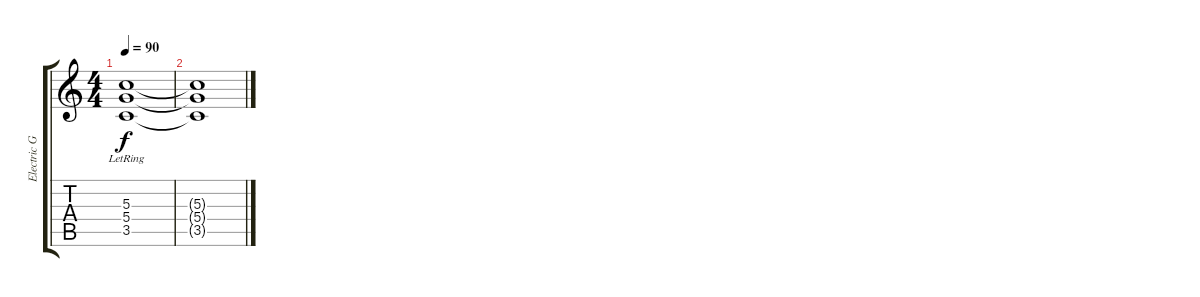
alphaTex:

\track ("Electric Guitar" "Electric G") {instrument distortionguitar}
\staff {score tabs}
\tuning (E4 B3 G3 D3 A2 E2) {hide}
\ts (4 4)
\tempo 90
\clef g2
\ks c
(5.3 5.4 3.5{lr}).1{dy f} |
(5.3{t} 5.4{t} 3.5{t}).1
